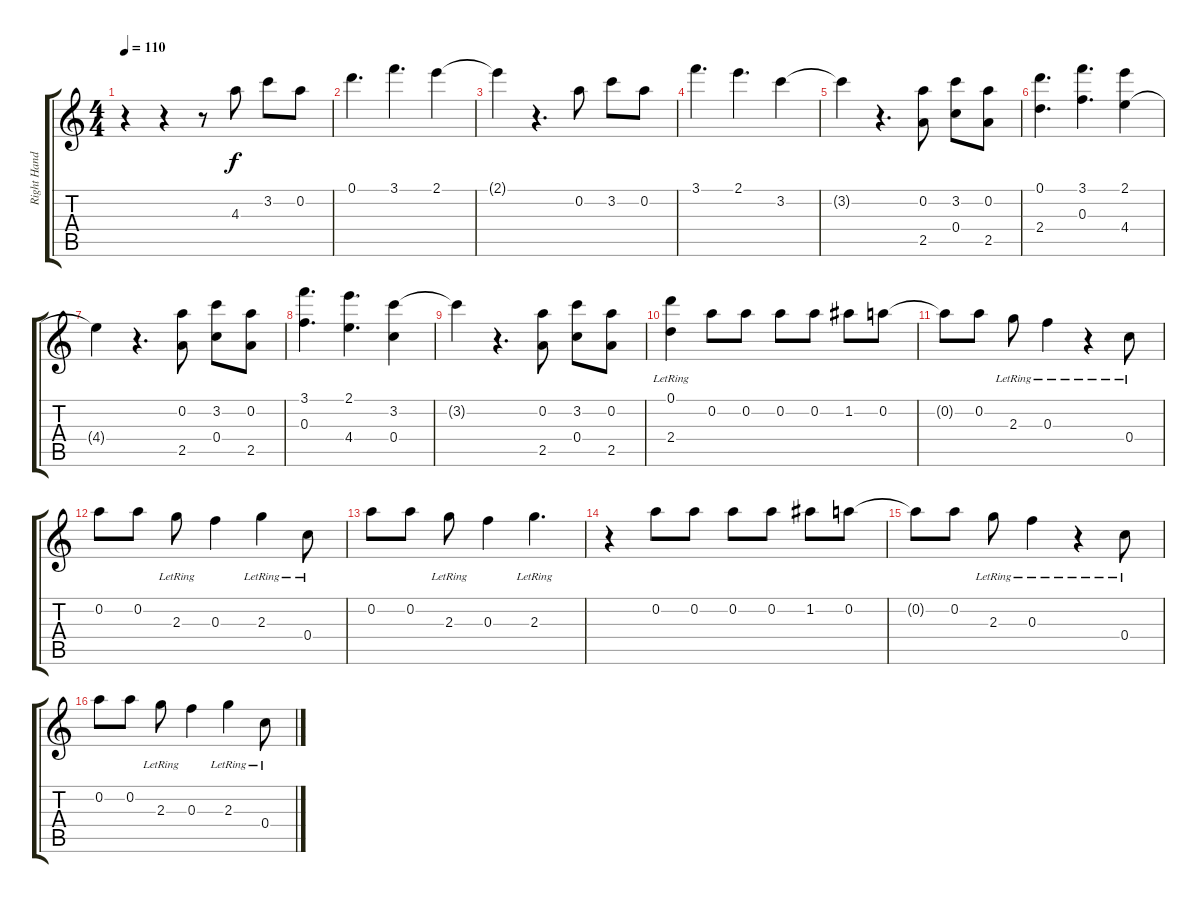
\track ("Right Hand" "Right Hand") {instrument brightacousticpiano}
\staff {score tabs}
\tuning (D6 A5 F5 C5 G4 D4) {hide}
\ts (4 4)
\tempo 110
\clef g2
\ks c
r.4{dy f instrument brightacousticpiano} r.4 r.8 4.3.8 3.2.8 0.2.8 |
0.1.4{d} 3.1.4{d} 2.1.4 |
2.1{t}.4 r.4{d} 0.2.8 3.2.8 0.2.8 |
3.1.4{d} 2.1.4{d} 3.2.4 |
3.2{t}.4 r.4{d} (0.2 2.5).8{volume 16} (3.2 0.4).8 (0.2 2.5).8 |
(0.1 2.4).4{d} (3.1 0.3).4{d} (2.1 4.4).4 |
4.4{t}.4 r.4{d} (0.2 2.5).8 (3.2 0.4).8 (0.2 2.5).8 |
(3.1 0.3).4{d} (2.1 4.4).4{d} (3.2 0.4).4 |
3.2{t}.4 r.4{d} (0.2 2.5).8 (3.2 0.4).8 (0.2 2.5).8 |
(0.1{lr} 2.4).4{volume 10} 0.2.8 0.2.8 0.2.8 0.2.8 1.2.8 0.2.8 |
0.2{t}.8 0.2.8 2.3{lr}.8 0.3{lr}.4 r.4 0.4{lr}.8 |
0.2.8 0.2.8 2.3{lr}.8 0.3.4 2.3{lr}.4 0.4{lr}.8 |
0.2.8 0.2.8 2.3{lr}.8 0.3.4 2.3{lr}.4{d} |
r.4 0.2.8 0.2.8 0.2.8 0.2.8 1.2.8 0.2.8 |
0.2{t}.8 0.2.8 2.3{lr}.8 0.3{lr}.4 r.4 0.4{lr}.8 |
0.2.8 0.2.8 2.3{lr}.8 0.3.4 2.3{lr}.4 0.4{lr}.8
